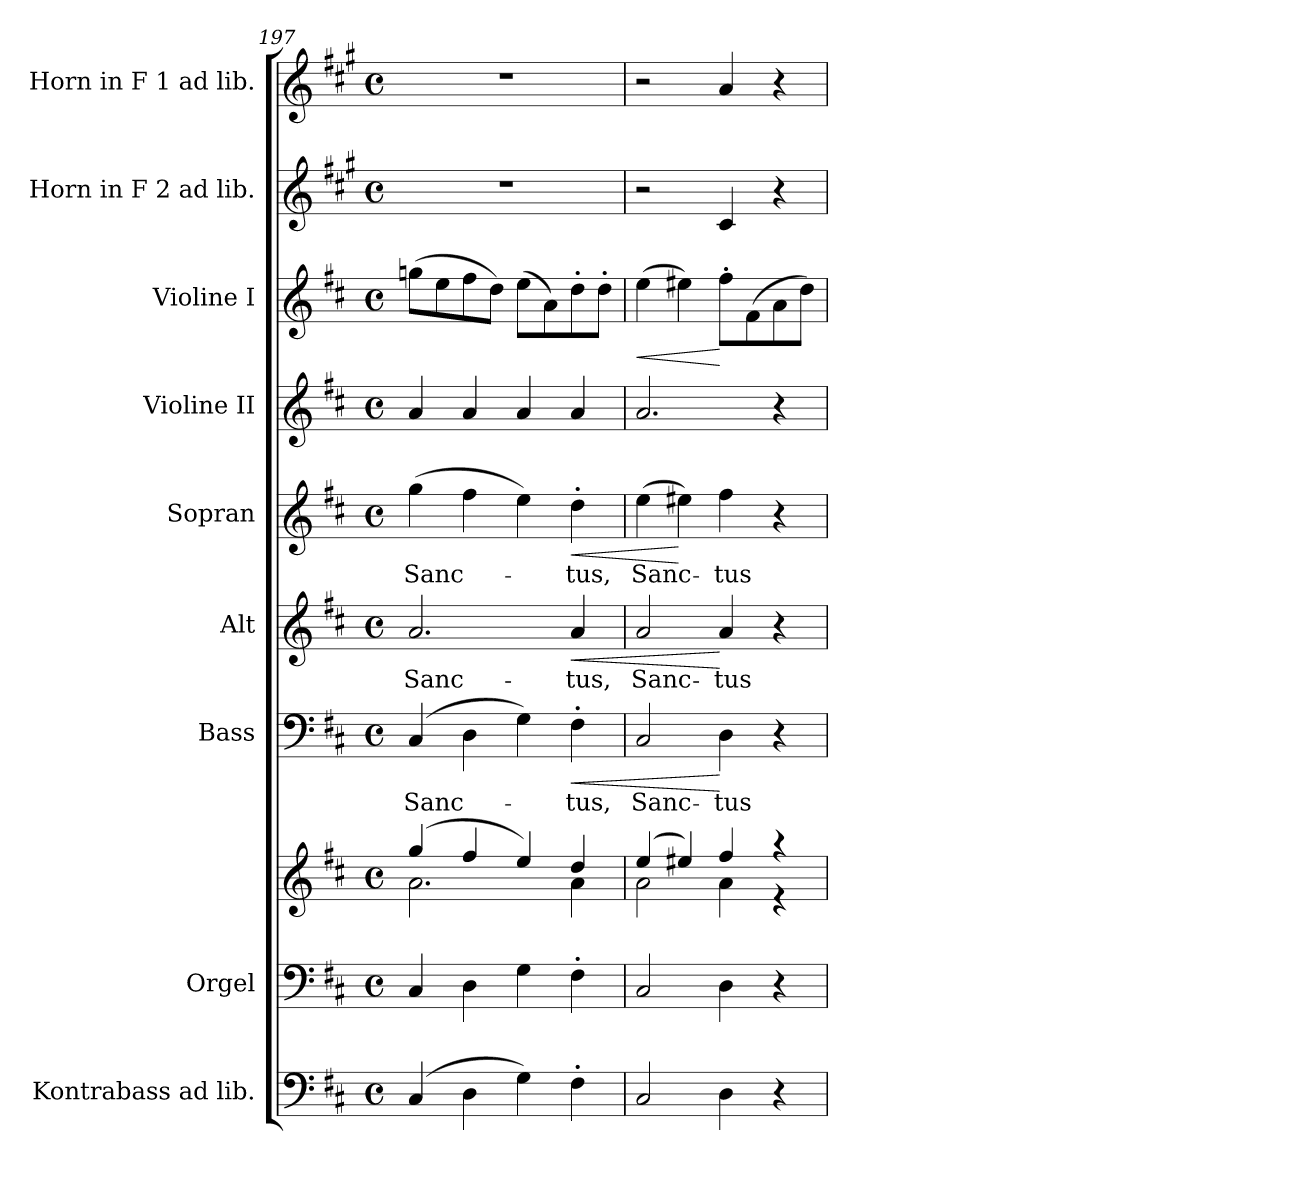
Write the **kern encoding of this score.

**kern	**kern	**kern	**kern	**text	**dynam	**kern	**text	**dynam	**kern	**text	**dynam	**kern	**kern	**dynam	**kern	**kern
*part9	*part8	*part8	*part7	*part7	*part7	*part6	*part6	*part6	*part5	*part5	*part5	*part4	*part3	*part3	*part2	*part1
*staff10	*staff9	*staff8	*staff7	*staff7	*staff7	*staff6	*staff6	*staff6	*staff5	*staff5	*staff5	*staff4	*staff3	*staff3	*staff2	*staff1
*I"Kontrabass ad lib.	*I"Orgel	*	*I"Bass	*	*	*I"Alt	*	*	*I"Sopran	*	*	*I"Violine II	*I"Violine I	*	*I"Horn in F 2 ad lib.	*I"Horn in F 1 ad lib.
*I'Kb.	*I'Org.	*	*I'B.	*	*	*I'A.	*	*	*I'S.	*	*	*I'Vl. II	*I'Vl. I	*	*	*
*clefF4	*clefF4	*clefG2	*clefF4	*	*	*clefG2	*	*	*clefG2	*	*	*clefG2	*clefG2	*	*clefG2	*clefG2
*ITrd7c12	*	*	*	*	*	*	*	*	*	*	*	*	*	*	*ITrd4c7	*ITrd4c7
*k[f#c#]	*k[f#c#]	*k[f#c#]	*k[f#c#]	*	*	*k[f#c#]	*	*	*k[f#c#]	*	*	*k[f#c#]	*k[f#c#]	*	*k[f#c#]	*k[f#c#]
*D:	*D:	*D:	*D:	*	*	*D:	*	*	*D:	*	*	*D:	*D:	*	*D:	*D:
*M4/4	*M4/4	*M4/4	*M4/4	*	*	*M4/4	*	*	*M4/4	*	*	*M4/4	*M4/4	*	*M4/4	*M4/4
*met(c)	*met(c)	*met(c)	*met(c)	*	*	*met(c)	*	*	*met(c)	*	*	*met(c)	*met(c)	*	*met(c)	*met(c)
=197	=197	=197	=197	=197	=197	=197	=197	=197	=197	=197	=197	=197	=197	=197	=197	=197
*	*	*^	*	*	*	*	*	*	*	*	*	*	*	*	*	*
!	!	!	!	!	!LO:LY:b	!	!	!LO:LY:b	!	!	!LO:LY:b	!	!	!	!	!	!
(4CC#/	4C#/	(4gg/	2.a\	(4C#/	Sanc-	.	2.a/	Sanc-	.	(>4gg\	Sanc-	.	4a/	(>8ggn\L	.	1r	1r
.	.	.	.	.	.	.	.	.	.	.	.	.	.	8ee\	.	.	.
4DD\	4D\	4ff#/	.	4D\	.	.	.	.	.	4ff#\	.	.	4a/	8ff#\	.	.	.
.	.	.	.	.	.	.	.	.	.	.	.	.	.	8dd\J)	.	.	.
4GG\)	4G\	4ee/)	.	4G\)	.	.	.	.	.	4ee\)	.	.	4a/	(>8ee\L	.	.	.
.	.	.	.	.	.	.	.	.	.	.	.	.	.	8a\)	.	.	.
!	!	!	!	!	!LO:LY:b	!LO:HP:b	!	!LO:LY:b	!LO:HP:b	!	!LO:LY:b	!LO:HP:b	!	!	!	!	!
4FF#'>\	4F#'>\	4dd/	4a\	4F#'>\	-tus,	<	4a/	-tus,	<	4dd'>\	-tus,	<	4a/	8dd'>\	.	.	.
.	.	.	.	.	.	.	.	.	.	.	.	.	.	8dd'>\J	.	.	.
=198	=198	=198	=198	=198	=198	=198	=198	=198	=198	=198	=198	=198	=198	=198	=198	=198	=198
!	!	!	!	!	!LO:LY:b	!	!	!LO:LY:b	!	!	!LO:LY:b	!	!	!	!LO:HP:b	!	!
2CC#/	2C#/	(4ee/	2a\	2C#/	Sanc-	.	2a/	Sanc-	.	(>4ee\	Sanc-	.	2.a/	(>4ee\	<	2r	2r
.	.	4ee#X/)	.	.	.	.	.	.	.	4ee#X\)	.	[	.	4ee#X\)	.	.	.
!	!	!	!	!	!LO:LY:b	!	!	!LO:LY:b	!	!	!LO:LY:b	!	!	!	!	!	!
4DD\	4D\	4ff#/	4a\	4D\	-tus	[	4a/	-tus	[	4ff#\	-tus	.	.	8ff#'>\L	[	4F#/	4d/
.	.	.	.	.	.	.	.	.	.	.	.	.	.	(>8f#\	.	.	.
4r	4r	4r	4r	4r	.	.	4r	.	.	4r	.	.	4r	8a\	.	4r	4r
.	.	.	.	.	.	.	.	.	.	.	.	.	.	8dd\J)	.	.	.
*	*	*v	*v	*	*	*	*	*	*	*	*	*	*	*	*	*	*
=	=	=	=	=	=	=	=	=	=	=	=	=	=	=	=	=
*-	*-	*-	*-	*-	*-	*-	*-	*-	*-	*-	*-	*-	*-	*-	*-	*-
